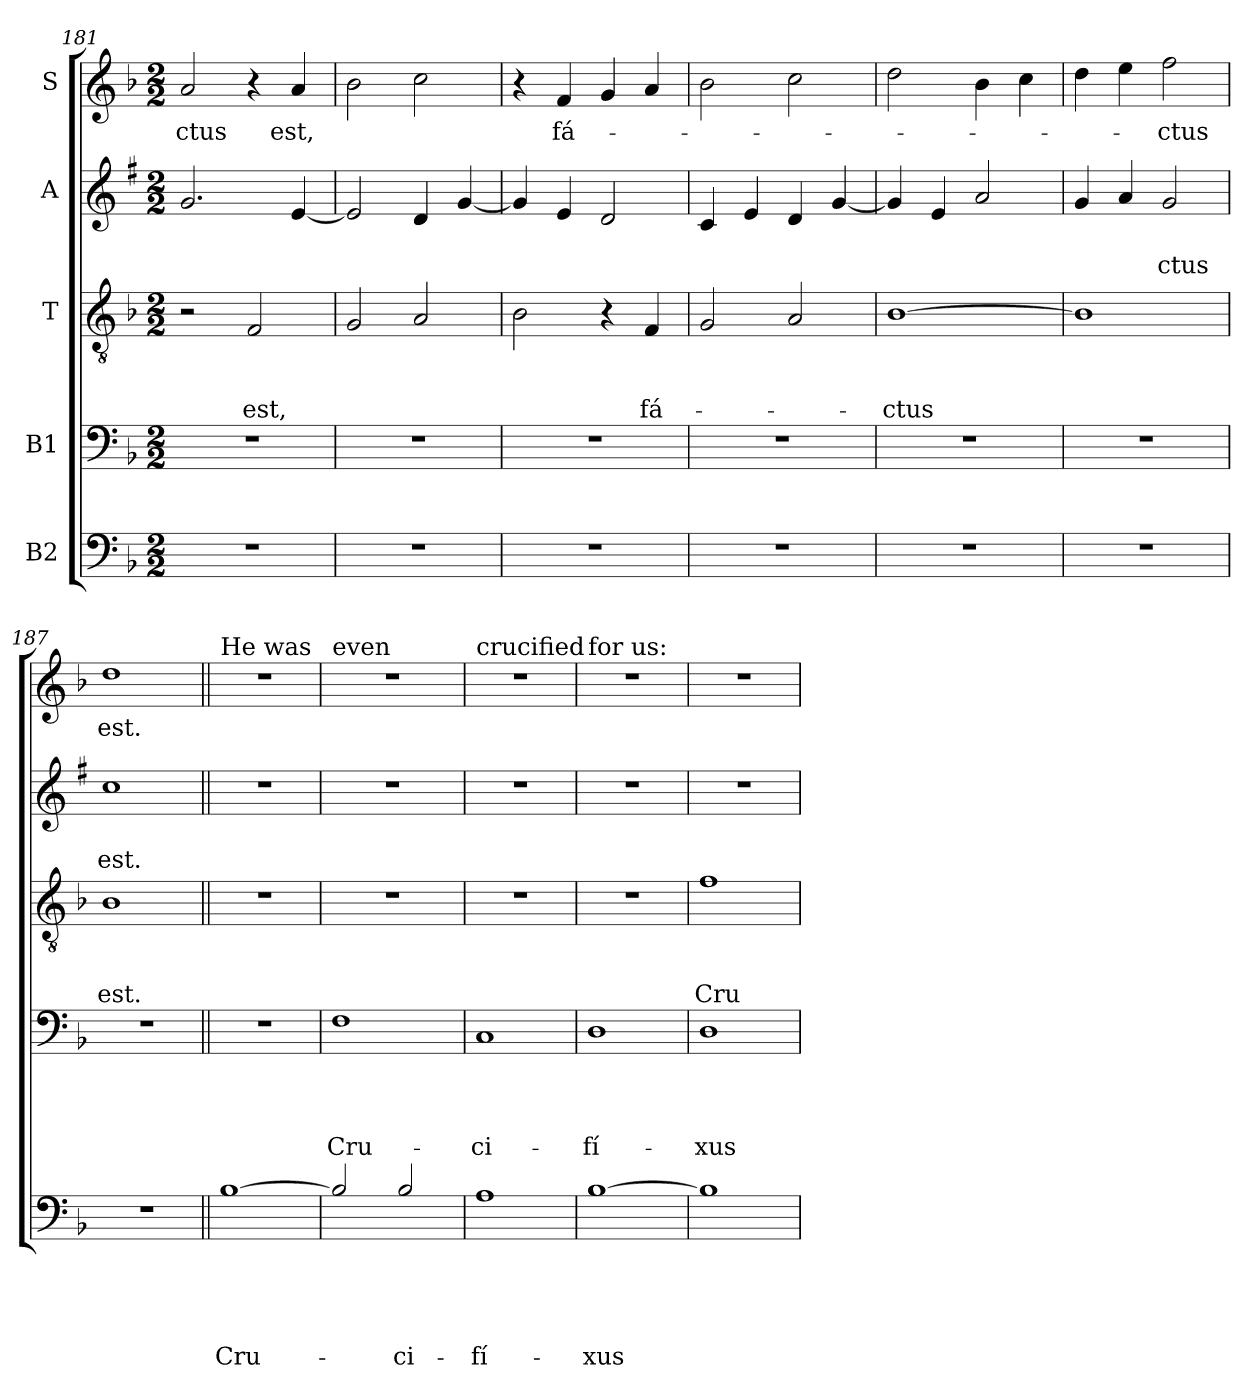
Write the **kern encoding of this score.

**kern	**text	**text	**text	**text	**text	**kern	**text	**text	**text	**text	**kern	**text	**text	**text	**kern	**text	**text	**kern	**text
*part5	*part5	*part5	*part5	*part5	*part5	*part4	*part4	*part4	*part4	*part4	*part3	*part3	*part3	*part3	*part2	*part2	*part2	*part1	*part1
*staff5	*staff5	*staff5	*staff5	*staff5	*staff5	*staff4	*staff4	*staff4	*staff4	*staff4	*staff3	*staff3	*staff3	*staff3	*staff2	*staff2	*staff2	*staff1	*staff1
*I"B2	*	*	*	*	*	*I"B1	*	*	*	*	*I"T	*	*	*	*I"A	*	*	*I"S	*
*clefF4	*	*	*	*	*	*clefF4	*	*	*	*	*clefGv2	*	*	*	*clefG2	*	*	*clefG2	*
*ITrd7c12	*	*	*	*	*	*	*	*	*	*	*	*	*	*	*ITrd1c2	*	*	*	*
*k[b-]	*	*	*	*	*	*k[b-]	*	*	*	*	*k[b-]	*	*	*	*k[b-]	*	*	*k[b-]	*
*F:	*	*	*	*	*	*F:	*	*	*	*	*F:	*	*	*	*F:	*	*	*F:	*
*M2/2	*	*	*	*	*	*M2/2	*	*	*	*	*M2/2	*	*	*	*M2/2	*	*	*M2/2	*
=181	=181	=181	=181	=181	=181	=181	=181	=181	=181	=181	=181	=181	=181	=181	=181	=181	=181	=181	=181
!	!	!	!	!	!	!	!	!	!	!	!	!	!	!	!	!	!	!	!LO:LY:b
1r	.	.	.	.	.	1r	.	.	.	.	2r	.	.	.	2.f/	.	.	2a/	-ctus
!	!	!	!	!	!	!	!	!	!	!	!	!	!	!LO:LY:b	!	!	!	!	!
.	.	.	.	.	.	.	.	.	.	.	2F/	.	.	est,	.	.	.	4r	.
!	!	!	!	!	!	!	!	!	!	!	!	!	!	!	!	!	!	!	!LO:LY:b
.	.	.	.	.	.	.	.	.	.	.	.	.	.	.	[4d/	.	.	4a/	est,
=182	=182	=182	=182	=182	=182	=182	=182	=182	=182	=182	=182	=182	=182	=182	=182	=182	=182	=182	=182
1r	.	.	.	.	.	1r	.	.	.	.	2G/	.	.	.	2d/]	.	.	2b-\	.
.	.	.	.	.	.	.	.	.	.	.	2A/	.	.	.	4c/	.	.	2cc\	.
.	.	.	.	.	.	.	.	.	.	.	.	.	.	.	[4f/	.	.	.	.
=183	=183	=183	=183	=183	=183	=183	=183	=183	=183	=183	=183	=183	=183	=183	=183	=183	=183	=183	=183
1r	.	.	.	.	.	1r	.	.	.	.	2B-\	.	.	.	4f/]	.	.	4r	.
!	!	!	!	!	!	!	!	!	!	!	!	!	!	!	!	!	!	!	!LO:LY:b
.	.	.	.	.	.	.	.	.	.	.	.	.	.	.	4d/	.	.	4f/	fá-
.	.	.	.	.	.	.	.	.	.	.	4r	.	.	.	2c/	.	.	4g/	.
!	!	!	!	!	!	!	!	!	!	!	!	!	!	!LO:LY:b	!	!	!	!	!
.	.	.	.	.	.	.	.	.	.	.	4F/	.	.	fá-	.	.	.	4a/	.
!!LO:PB:g=z
=184	=184	=184	=184	=184	=184	=184	=184	=184	=184	=184	=184	=184	=184	=184	=184	=184	=184	=184	=184
1r	.	.	.	.	.	1r	.	.	.	.	2G/	.	.	.	4B-/	.	.	2b-\	.
.	.	.	.	.	.	.	.	.	.	.	.	.	.	.	4d/	.	.	.	.
.	.	.	.	.	.	.	.	.	.	.	2A/	.	.	.	4c/	.	.	2cc\	.
.	.	.	.	.	.	.	.	.	.	.	.	.	.	.	[4f/	.	.	.	.
=185	=185	=185	=185	=185	=185	=185	=185	=185	=185	=185	=185	=185	=185	=185	=185	=185	=185	=185	=185
!	!	!	!	!	!	!	!	!	!	!	!	!	!	!LO:LY:b	!	!	!	!	!
1r	.	.	.	.	.	1r	.	.	.	.	[1B-	.	.	-ctus	4f/]	.	.	2dd\	.
.	.	.	.	.	.	.	.	.	.	.	.	.	.	.	4d/	.	.	.	.
.	.	.	.	.	.	.	.	.	.	.	.	.	.	.	2g/	.	.	4b-\	.
.	.	.	.	.	.	.	.	.	.	.	.	.	.	.	.	.	.	4cc\	.
=186	=186	=186	=186	=186	=186	=186	=186	=186	=186	=186	=186	=186	=186	=186	=186	=186	=186	=186	=186
1r	.	.	.	.	.	1r	.	.	.	.	1B-]	.	.	.	4f/	.	.	4dd\	.
.	.	.	.	.	.	.	.	.	.	.	.	.	.	.	4g/	.	.	4ee\	.
!	!	!	!	!	!	!	!	!	!	!	!	!	!	!	!	!	!LO:LY:b	!	!LO:LY:b
.	.	.	.	.	.	.	.	.	.	.	.	.	.	.	2f/	.	-ctus	2ff\	-ctus
=187	=187	=187	=187	=187	=187	=187	=187	=187	=187	=187	=187	=187	=187	=187	=187	=187	=187	=187	=187
!	!	!	!	!	!	!	!	!	!	!	!	!	!	!LO:LY:b	!	!	!LO:LY:b	!	!LO:LY:b
1r	.	.	.	.	.	1r	.	.	.	.	1B-	.	.	est.	1b-	.	est.	1dd	est.
=188||	=188||	=188||	=188||	=188||	=188||	=188||	=188||	=188||	=188||	=188||	=188||	=188||	=188||	=188||	=188||	=188||	=188||	=188||	=188||
!	!	!	!	!	!	!	!	!	!	!	!	!	!	!	!	!	!	!LO:TX:a:t=He was	!
!	!	!	!	!	!LO:LY:b	!	!	!	!	!	!	!	!	!	!	!	!	!	!
[1BB-	.	.	.	.	Cru-	1r	.	.	.	.	1r	.	.	.	1r	.	.	1r	.
=189	=189	=189	=189	=189	=189	=189	=189	=189	=189	=189	=189	=189	=189	=189	=189	=189	=189	=189	=189
!	!	!	!	!	!	!	!	!	!	!	!	!	!	!	!	!	!	!LO:TX:a:t=even	!
!	!	!	!	!	!	!	!	!	!	!LO:LY:b	!	!	!	!	!	!	!	!	!
2BB-/]	.	.	.	.	.	1F	.	.	.	Cru-	1r	.	.	.	1r	.	.	1r	.
!	!	!	!	!	!LO:LY:b	!	!	!	!	!	!	!	!	!	!	!	!	!	!
2BB-/	.	.	.	.	-ci-	.	.	.	.	.	.	.	.	.	.	.	.	.	.
=190	=190	=190	=190	=190	=190	=190	=190	=190	=190	=190	=190	=190	=190	=190	=190	=190	=190	=190	=190
!	!	!	!	!	!	!	!	!	!	!	!	!	!	!	!	!	!	!LO:TX:a:t=crucified	!
!	!	!	!	!	!LO:LY:b	!	!	!	!	!LO:LY:b	!	!	!	!	!	!	!	!	!
1AA	.	.	.	.	-fí-	1C	.	.	.	-ci-	1r	.	.	.	1r	.	.	1r	.
!!LO:LB:g=z
=191	=191	=191	=191	=191	=191	=191	=191	=191	=191	=191	=191	=191	=191	=191	=191	=191	=191	=191	=191
!	!	!	!	!	!	!	!	!	!	!	!	!	!	!	!	!	!	!LO:TX:a:t=for us&colon;	!
!	!	!	!	!	!LO:LY:b	!	!	!	!	!LO:LY:b	!	!	!	!	!	!	!	!	!
[1BB-	.	.	.	.	-xus	1D	.	.	.	-fí-	1r	.	.	.	1r	.	.	1r	.
=192	=192	=192	=192	=192	=192	=192	=192	=192	=192	=192	=192	=192	=192	=192	=192	=192	=192	=192	=192
!	!	!	!	!	!	!	!	!	!	!LO:LY:b	!	!	!	!LO:LY:b	!	!	!	!	!
1BB-]	.	.	.	.	.	1D	.	.	.	-xus	1f	.	.	Cru-	1r	.	.	1r	.
=	=	=	=	=	=	=	=	=	=	=	=	=	=	=	=	=	=	=	=
*-	*-	*-	*-	*-	*-	*-	*-	*-	*-	*-	*-	*-	*-	*-	*-	*-	*-	*-	*-
